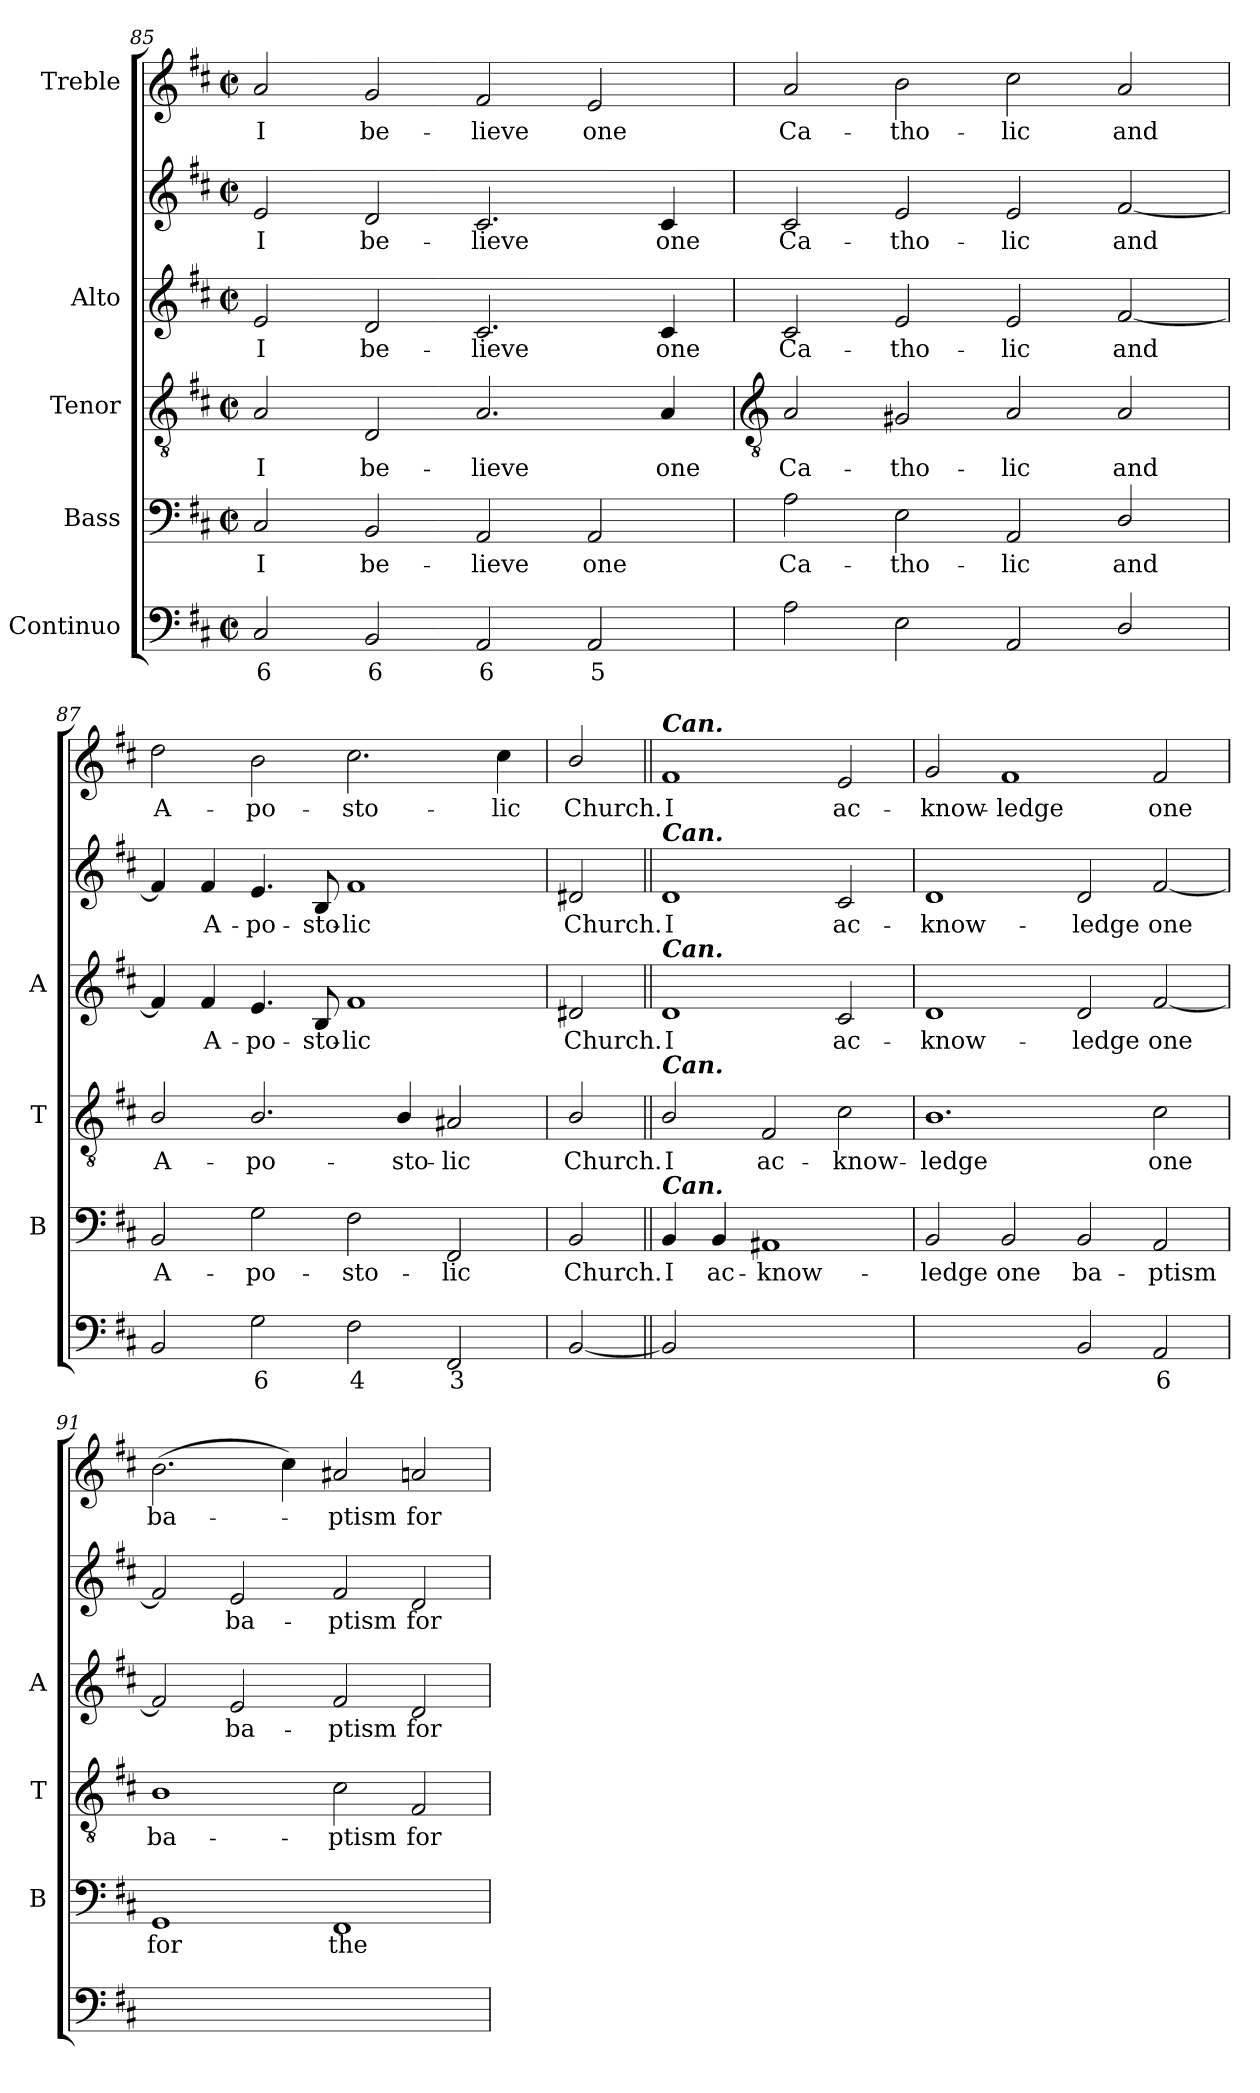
**kern	**text	**text	**kern	**text	**kern	**text	**kern	**text	**kern	**text	**kern	**text
*part5	*part5	*part5	*part4	*part4	*part3	*part3	*part2	*part2	*part2	*part2	*part1	*part1
*staff6	*staff6	*staff6	*staff5	*staff5	*staff4	*staff4	*staff3	*staff3	*staff2	*staff2	*staff1	*staff1
*I"Continuo	*	*	*I"Bass	*	*I"Tenor	*	*I"Alto	*	*	*	*I"Treble	*
*	*	*	*I'B	*	*I'T	*	*I'A	*	*	*	*	*
*clefF4	*	*	*clefF4	*	*clefGv2	*	*clefG2	*	*clefG2	*	*clefG2	*
*k[f#c#]	*	*	*k[f#c#]	*	*k[f#c#]	*	*k[f#c#]	*	*k[f#c#]	*	*k[f#c#]	*
*D:	*	*	*D:	*	*D:	*	*D:	*	*D:	*	*D:	*
*M4/2	*	*	*M4/2	*	*M4/2	*	*M4/2	*	*M4/2	*	*M4/2	*
*met(c|)	*	*	*met(c|)	*	*met(c|)	*	*met(c|)	*	*met(c|)	*	*met(c|)	*
=85	=85	=85	=85	=85	=85	=85	=85	=85	=85	=85	=85	=85
!	!LO:LY:b	!	!	!LO:LY:b	!	!LO:LY:b	!	!LO:LY:b	!	!LO:LY:b	!	!LO:LY:b
2C#	6	.	2C#	I	2A	I	2e	I	2e	I	2a	I
!	!LO:LY:b	!	!	!LO:LY:b	!	!LO:LY:b	!	!LO:LY:b	!	!LO:LY:b	!	!LO:LY:b
2BB	6	.	2BB	be-	2D	be-	2d	be-	2d	be-	2g	be-
!	!LO:LY:b	!	!	!LO:LY:b	!	!LO:LY:b	!	!LO:LY:b	!	!LO:LY:b	!	!LO:LY:b
2AA	6	.	2AA	-lieve	2.A	-lieve	2.c#	-lieve	2.c#	-lieve	2f#	-lieve
!	!LO:LY:b	!	!	!LO:LY:b	!	!	!	!	!	!	!	!LO:LY:b
2AA	5	.	2AA	one	.	.	.	.	.	.	2e	one
!	!	!	!	!	!	!LO:LY:b	!	!LO:LY:b	!	!LO:LY:b	!	!
.	.	.	.	.	4A	one	4c#	one	4c#	one	.	.
!!LO:LB:g=z
=86	=86	=86	=86	=86	=86	=86	=86	=86	=86	=86	=86	=86
*	*	*	*	*	*clefGv2	*	*	*	*	*	*	*
!	!	!	!	!LO:LY:b	!	!LO:LY:b	!	!LO:LY:b	!	!LO:LY:b	!	!LO:LY:b
2A	.	.	2A	Ca-	2A	Ca-	2c#	Ca-	2c#	Ca-	2a	Ca-
!	!	!	!	!LO:LY:b	!	!LO:LY:b	!	!LO:LY:b	!	!LO:LY:b	!	!LO:LY:b
2E	.	.	2E	-tho-	2G#X	-tho-	2e	-tho-	2e	-tho-	2b	-tho-
!	!	!	!	!LO:LY:b	!	!LO:LY:b	!	!LO:LY:b	!	!LO:LY:b	!	!LO:LY:b
2AA	.	.	2AA	-lic	2A	-lic	2e	-lic	2e	-lic	2cc#	-lic
!	!	!	!	!LO:LY:b	!	!LO:LY:b	!	!LO:LY:b	!	!LO:LY:b	!	!LO:LY:b
2D/	.	.	2D/	and	2A	and	[2f#	and	[2f#	and	2a	and
=87	=87	=87	=87	=87	=87	=87	=87	=87	=87	=87	=87	=87
!	!	!	!	!LO:LY:b	!	!LO:LY:b	!	!	!	!	!	!LO:LY:b
2BB	.	.	2BB	A-	2B/	A-	4f#]	.	4f#]	.	2dd	A-
!	!	!	!	!	!	!	!	!LO:LY:b	!	!LO:LY:b	!	!
.	.	.	.	.	.	.	4f#	A-	4f#	A-	.	.
!	!LO:LY:b	!	!	!LO:LY:b	!	!LO:LY:b	!	!LO:LY:b	!	!LO:LY:b	!	!LO:LY:b
2G	6	.	2G	-po-	2.B/	-po-	4.e	-po-	4.e	-po-	2b	-po-
!	!	!	!	!	!	!	!	!LO:LY:b	!	!LO:LY:b	!	!
.	.	.	.	.	.	.	8B	-sto-	8B	-sto-	.	.
!	!LO:LY:b	!	!	!LO:LY:b	!	!	!	!LO:LY:b	!	!LO:LY:b	!	!LO:LY:b
2F#	4	.	2F#	-sto-	.	.	1f#	-lic	1f#	-lic	2.cc#	-sto-
!	!	!	!	!	!	!LO:LY:b	!	!	!	!	!	!
.	.	.	.	.	4B/	-sto-	.	.	.	.	.	.
!	!LO:LY:b	!	!	!LO:LY:b	!	!LO:LY:b	!	!	!	!	!	!
2FF#	3	.	2FF#	-lic	2A#X	-lic	.	.	.	.	.	.
!	!	!	!	!	!	!	!	!	!	!	!	!LO:LY:b
.	.	.	.	.	.	.	.	.	.	.	4cc#	-lic
=88	=88	=88	=88	=88	=88	=88	=88	=88	=88	=88	=88	=88
!	!	!	!	!LO:LY:b	!	!LO:LY:b	!	!LO:LY:b	!	!LO:LY:b	!	!LO:LY:b
[2BB	.	.	2BB	Church.	2B/	Church.	2d#X	Church.	2d#X	Church.	2b/	Church.
=89||	=89||	=89||	=89||	=89||	=89||	=89||	=89||	=89||	=89||	=89||	=89||	=89||
!	!	!	!	!	!	!	!	!	!	!	!LO:TX:a:Bi:t=Can.	!
!	!	!	!	!	!	!	!	!	!LO:TX:a:Bi:t=Can.	!	!	!
!	!	!	!	!	!	!	!LO:TX:a:Bi:t=Can.	!	!	!	!	!
!	!	!	!	!	!LO:TX:a:Bi:t=Can.	!	!	!	!	!	!	!
!	!	!	!LO:TX:a:Bi:t=Can.	!	!	!	!	!	!	!	!	!
!	!	!	!	!LO:LY:b	!	!LO:LY:b	!	!LO:LY:b	!	!LO:LY:b	!	!LO:LY:b
2BB]	.	.	4BB	I	2B/	I	1d	I	1d	I	1f#	I
!	!	!	!	!LO:LY:b	!	!	!	!	!	!	!	!
.	.	.	4BB	ac-	.	.	.	.	.	.	.	.
!	!LO:LY:b	!LO:LY:b	!	!LO:LY:b	!	!LO:LY:b	!	!	!	!	!	!
[2AA#Xyy	6	4	1AA#X	-know-	2F#	ac-	.	.	.	.	.	.
!	!LO:LY:b	!LO:LY:b	!	!	!	!LO:LY:b	!	!LO:LY:b	!	!LO:LY:b	!	!LO:LY:b
2AA#yy]	5	3	.	.	2c#	-know-	2c#	ac-	2c#	ac-	2e	ac-
=90	=90	=90	=90	=90	=90	=90	=90	=90	=90	=90	=90	=90
!	!LO:LY:b	!	!	!LO:LY:b	!	!LO:LY:b	!	!LO:LY:b	!	!LO:LY:b	!	!LO:LY:b
[2BByy	6	.	2BB	-ledge	1.B	-ledge	1d	-know-	1d	-know-	2g	-know-
!	!LO:LY:b	!	!	!LO:LY:b	!	!	!	!	!	!	!	!LO:LY:b
2BByy]	5	.	2BB	one	.	.	.	.	.	.	1f#	-ledge
!	!	!	!	!LO:LY:b	!	!	!	!LO:LY:b	!	!LO:LY:b	!	!
2BB	.	.	2BB	ba-	.	.	2d	-ledge	2d	-ledge	.	.
!	!LO:LY:b	!	!	!LO:LY:b	!	!LO:LY:b	!	!LO:LY:b	!	!LO:LY:b	!	!LO:LY:b
2AA	6	.	2AA	-ptism	2c#	one	[2f#	one	[2f#	one	2f#	one
=91	=91	=91	=91	=91	=91	=91	=91	=91	=91	=91	=91	=91
!	!LO:LY:b	!	!	!LO:LY:b	!	!LO:LY:b	!	!	!	!	!	!LO:LY:b
[2GGyy	7	.	1GG	for	1B	ba-	2f#]	.	2f#]	.	(>2.b	ba-
!	!LO:LY:b	!	!	!	!	!	!	!LO:LY:b	!	!LO:LY:b	!	!
2GGyy]	6	.	.	.	.	.	2e	ba-	2e	ba-	.	.
.	.	.	.	.	.	.	.	.	.	.	4cc#)	.
!	!	!LO:LY:b	!	!LO:LY:b	!	!LO:LY:b	!	!LO:LY:b	!	!LO:LY:b	!	!LO:LY:b
[2FF#yy	.	3	1FF#	the	2c#	-ptism	2f#	-ptism	2f#	-ptism	2a#X	ptism
!	!LO:LY:b	!LO:LY:b	!	!	!	!LO:LY:b	!	!LO:LY:b	!	!LO:LY:b	!	!LO:LY:b
2FF#yy]	6	3	.	.	2F#	for	2d	for	2d	for	2an	for
=	=	=	=	=	=	=	=	=	=	=	=	=
*-	*-	*-	*-	*-	*-	*-	*-	*-	*-	*-	*-	*-
